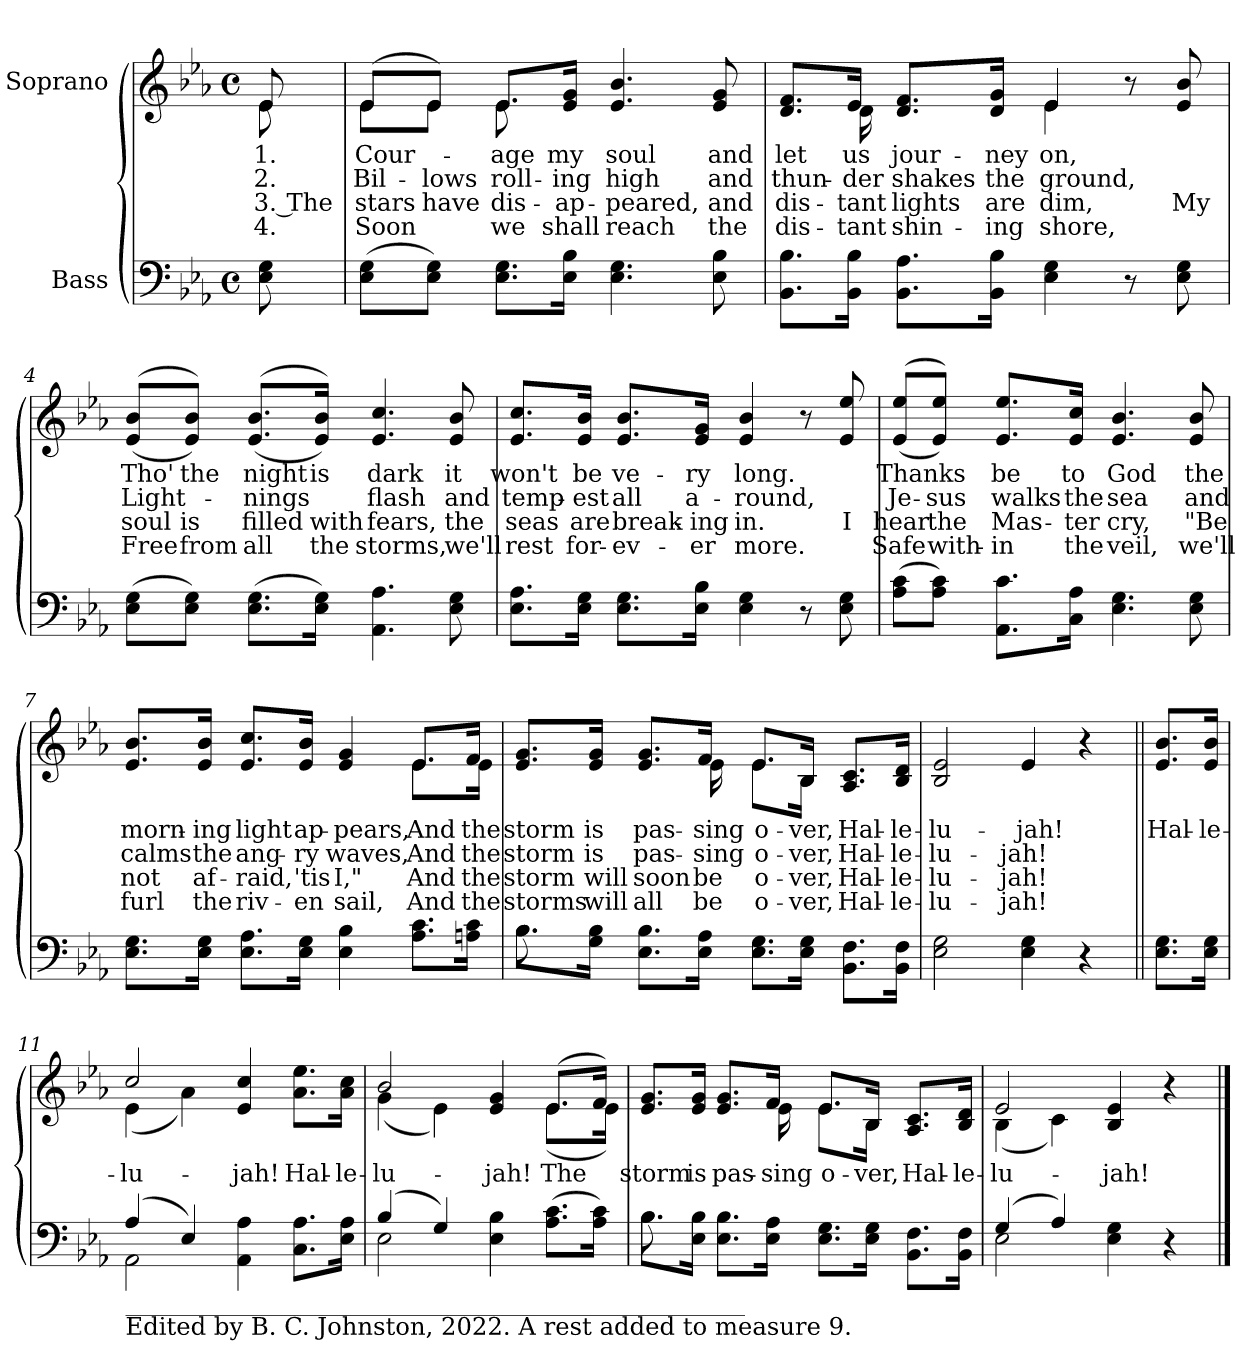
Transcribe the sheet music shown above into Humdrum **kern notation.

**kern	**kern	**text	**text	**text	**text
*part2	*part1	*part1	*part1	*part1	*part1
*staff2	*staff1	*staff1	*staff1	*staff1	*staff1
*I"Bass	*I"Soprano	*	*	*	*
*clefF4	*clefG2	*	*	*	*
*k[b-e-a-]	*k[b-e-a-]	*	*	*	*
*M4/4	*M4/4	*	*	*	*
*met(c)	*met(c)	*	*	*	*
*MM70	*MM70	*	*	*	*
=1	=1	=1	=1	=1	=1
!	!	!LO:LY:b	!LO:LY:b	!LO:LY:b	!LO:LY:b
*	*^	*	*	*	*
8E-\ 8G\	8e-/	8e-\	1.	2.	3. The	4.
=2	=2	=2	=2	=2	=2	=2
!	!	!	!LO:LY:b	!LO:LY:b	!LO:LY:b	!LO:LY:b
(>8E-\ 8G\L	(<8e-/L	8e-\L	Cour-	Bil-	stars	Soon
!	!	!	!	!LO:LY:b	!LO:LY:b	!
8E-\ 8G\J)	8e-/J)	8e-\J	.	-lows	have	.
!	!	!	!LO:LY:b	!LO:LY:b	!LO:LY:b	!LO:LY:b
8.E-\ 8.G\L	8.e-/L	8.e-\	-age	roll-	dis-	we
!	!	!	!LO:LY:b	!LO:LY:b	!LO:LY:b	!LO:LY:b
16E-\ 16B-\Jk	16e-/ 16g/Jk	16ryy	my	-ing	-ap-	shall
!	!	!	!LO:LY:b	!LO:LY:b	!LO:LY:b	!LO:LY:b
4.E-\ 4.G\	4.e-/ 4.b-/	2ryy	soul	high	-peared,	reach
!	!	!	!LO:LY:b	!LO:LY:b	!LO:LY:b	!LO:LY:b
8E-\ 8B-\	8e-/ 8g/	.	and	and	and	the
=3	=3	=3	=3	=3	=3	=3
!	!	!	!LO:LY:b	!LO:LY:b	!LO:LY:b	!LO:LY:b
8.BB-\ 8.B-\L	8.d/ 8.f/L	8.ryy	let	thun-	dis-	dis-
!	!	!	!LO:LY:b	!LO:LY:b	!LO:LY:b	!LO:LY:b
16BB-\ 16B-\Jk	16e-/Jk	16d\	us	-der	-tant	-tant
!	!	!	!LO:LY:b	!LO:LY:b	!LO:LY:b	!LO:LY:b
8.BB-\ 8.A-\L	8.d/ 8.f/L	4ryy	jour-	shakes	lights	shin-
!	!	!	!LO:LY:b	!LO:LY:b	!LO:LY:b	!LO:LY:b
16BB-\ 16B-\Jk	16d/ 16g/Jk	.	-ney	the	are	-ing
!	!	!	!LO:LY:b	!LO:LY:b	!LO:LY:b	!LO:LY:b
4E-\ 4G\	4e-/	4e-\	on,	ground,	dim,	shore,
8r	8r	4ryy	.	.	.	.
!	!	!	!	!	!LO:LY:b	!
8E-\ 8G\	8e-/ 8b-/	.	.	.	My	.
*	*v	*v	*	*	*	*
!!LO:LB:g=z
=4	=4	=4	=4	=4	=4
!	!	!LO:LY:b	!LO:LY:b	!LO:LY:b	!LO:LY:b
(>8E-\ 8G\L	(<(>8e-/ 8b-/L	Tho'	Light-	soul	Free
!	!	!LO:LY:b	!	!LO:LY:b	!LO:LY:b
8E-\ 8G\J)	8e-/ 8b-/J))	the	.	is	from
!	!	!LO:LY:b	!LO:LY:b	!LO:LY:b	!LO:LY:b
(>8.E-\ 8.G\L	(<(>8.e-/ 8.b-/L	night	-nings	filled	all
!	!	!LO:LY:b	!	!LO:LY:b	!LO:LY:b
16E-\ 16G\Jk)	16e-/ 16b-/Jk))	is	.	with	the
!	!	!LO:LY:b	!LO:LY:b	!LO:LY:b	!LO:LY:b
4.AA-\ 4.A-\	4.e-/ 4.cc/	dark	flash	fears,	storms,
!	!	!LO:LY:b	!LO:LY:b	!LO:LY:b	!LO:LY:b
8E-\ 8G\	8e-/ 8b-/	it	and	the	we'll
=5	=5	=5	=5	=5	=5
!	!	!LO:LY:b	!LO:LY:b	!LO:LY:b	!LO:LY:b
8.E-\ 8.A-\L	8.e-/ 8.cc/L	won't	temp-	seas	rest
!	!	!LO:LY:b	!LO:LY:b	!LO:LY:b	!LO:LY:b
16E-\ 16G\Jk	16e-/ 16b-/Jk	be	-est	are	for-
!	!	!LO:LY:b	!LO:LY:b	!LO:LY:b	!LO:LY:b
8.E-\ 8.G\L	8.e-/ 8.b-/L	ve-	all	break-	-ev-
!	!	!LO:LY:b	!LO:LY:b	!LO:LY:b	!LO:LY:b
16E-\ 16B-\Jk	16e-/ 16g/Jk	-ry	a-	-ing	-er
!	!	!LO:LY:b	!LO:LY:b	!LO:LY:b	!LO:LY:b
4E-\ 4G\	4e-/ 4b-/	long.	-round,	in.	more.
8r	8r	.	.	.	.
!	!	!	!	!LO:LY:b	!
8E-\ 8G\	8e-/ 8ee-/	.	.	I	.
=6	=6	=6	=6	=6	=6
!	!	!LO:LY:b	!LO:LY:b	!LO:LY:b	!LO:LY:b
(>8A-\ 8c\L	(<(>8e-/ 8ee-/L	Thanks	Je-	hear	Safe
!	!	!	!LO:LY:b	!LO:LY:b	!LO:LY:b
8A-\ 8c\J)	8e-/ 8ee-/J))	.	-sus	the	with-
!	!	!LO:LY:b	!LO:LY:b	!LO:LY:b	!LO:LY:b
8.AA-\ 8.c\L	8.e-/ 8.ee-/L	be	walks	Mas-	-in
!	!	!LO:LY:b	!LO:LY:b	!LO:LY:b	!LO:LY:b
16C\ 16A-\Jk	16e-/ 16cc/Jk	to	the	-ter	the
!	!	!LO:LY:b	!LO:LY:b	!LO:LY:b	!LO:LY:b
4.E-\ 4.G\	4.e-/ 4.b-/	God	sea	cry,	veil,
!	!	!LO:LY:b	!LO:LY:b	!LO:LY:b	!LO:LY:b
8E-\ 8G\	8e-/ 8b-/	the	and	"Be	we'll
!!LO:LB:g=z
=7	=7	=7	=7	=7	=7
!	!	!LO:LY:b	!LO:LY:b	!LO:LY:b	!LO:LY:b
*	*^	*	*	*	*
8.E-\ 8.G\L	8.e-/ 8.b-/L	2ryy	morn-	calms	not	furl
!	!	!	!LO:LY:b	!LO:LY:b	!LO:LY:b	!LO:LY:b
16E-\ 16G\Jk	16e-/ 16b-/Jk	.	-ing	the	af-	the
!	!	!	!LO:LY:b	!LO:LY:b	!LO:LY:b	!LO:LY:b
8.E-\ 8.A-\L	8.e-/ 8.cc/L	.	light	ang-	-raid,	riv-
!	!	!	!LO:LY:b	!LO:LY:b	!LO:LY:b	!LO:LY:b
16E-\ 16G\Jk	16e-/ 16b-/Jk	.	ap-	-ry	'tis	-en
!	!	!	!LO:LY:b	!LO:LY:b	!LO:LY:b	!LO:LY:b
4E-\ 4B-\	4e-/ 4g/	4ryy	-pears,	waves,	I,"	sail,
!	!	!	!LO:LY:b	!LO:LY:b	!LO:LY:b	!LO:LY:b
8.A-\ 8.c\L	8.e-/L	8.e-\L	And	And	And	And
!	!	!	!LO:LY:b	!LO:LY:b	!LO:LY:b	!LO:LY:b
16An\ 16c\Jk	16f/Jk	16e-\Jk	the	the	the	the
=8	=8	=8	=8	=8	=8	=8
*^	*	*	*	*	*	*
!	!	!	!	!LO:LY:b	!LO:LY:b	!LO:LY:b	!LO:LY:b
8.B-\L	8.B-\	8.e-/ 8.g/L	4ryy	storm	storm	storm	storms
!	!	!	!	!LO:LY:b	!LO:LY:b	!LO:LY:b	!LO:LY:b
16G\ 16B-\Jk	16ryy	16e-/ 16g/Jk	.	is	is	will	will
!	!	!	!	!LO:LY:b	!LO:LY:b	!LO:LY:b	!LO:LY:b
8.E-\ 8.B-\L	4ryy	8.e-/ 8.g/L	8.ryy	pas-	pas-	soon	all
!	!	!	!	!LO:LY:b	!LO:LY:b	!LO:LY:b	!LO:LY:b
16E-\ 16A-\Jk	.	16f/Jk	16e-\	-sing	-sing	be	be
!	!	!	!	!LO:LY:b	!LO:LY:b	!LO:LY:b	!LO:LY:b
8.E-\ 8.G\L	2ryy	8.e-/L	8.e-\L	o-	o-	o-	o-
!	!	!	!	!LO:LY:b	!LO:LY:b	!LO:LY:b	!LO:LY:b
16E-\ 16G\Jk	.	16B-/Jk	16B-\Jk	-ver,	-ver,	-ver,	-ver,
!	!	!	!	!LO:LY:b	!LO:LY:b	!LO:LY:b	!LO:LY:b
8.BB-\ 8.F\L	.	8.A-/ 8.c/L	4ryy	Hal-	Hal-	Hal-	Hal-
!	!	!	!	!LO:LY:b	!LO:LY:b	!LO:LY:b	!LO:LY:b
16BB-\ 16F\Jk	.	16B-/ 16d/Jk	.	-le-	-le-	-le-	-le-
*v	*v	*	*	*	*	*	*
*	*v	*v	*	*	*	*
=9	=9	=9	=9	=9	=9
!	!	!LO:LY:b	!LO:LY:b	!LO:LY:b	!LO:LY:b
2E-\ 2G\	2B-/ 2e-/	-lu-	-lu-	-lu-	-lu-
!	!	!LO:LY:b	!LO:LY:b	!LO:LY:b	!LO:LY:b
4E-\ 4G\	4e-/	-jah!	-jah!	-jah!	-jah!
4r	4r	.	.	.	.
=10||	=10||	=10||	=10||	=10||	=10||
!	!	!LO:LY:b	!	!	!
8.E-\ 8.G\L	8.e-/ 8.b-/L	Hal-	.	.	.
!	!	!LO:LY:b	!	!	!
16E-\ 16G\Jk	16e-/ 16b-/Jk	-le-	.	.	.
!!LO:LB:g=z
=11	=11	=11	=11	=11	=11
*^	*	*	*	*	*
!LO:TX:b:t=___________________________________________________	!	!	!	!	!	!
!LO:TX:b:t=Edited by B. C. Johnston, 2022.  A rest added to measure 9.	!	!	!	!	!	!
!	!	!	!LO:LY:b	!	!	!
*	*	*^	*	*	*	*
(>4A-/	2AA-\	2cc/	(<4e-\	-lu-	.	.	.
4E-/)	.	.	4a-\)	.	.	.	.
!	!	!	!	!LO:LY:b	!	!	!
4AA-\ 4A-\	2ryy	4e-/ 4cc/	2ryy	-jah!	.	.	.
!	!	!	!	!LO:LY:b	!	!	!
8.C\ 8.A-\L	.	8.a-\ 8.ee-\L	.	Hal-	.	.	.
!	!	!	!	!LO:LY:b	!	!	!
16E-\ 16A-\Jk	.	16a-\ 16cc\Jk	.	-le-	.	.	.
=12	=12	=12	=12	=12	=12	=12	=12
!	!	!	!	!LO:LY:b	!	!	!
(>4B-/	2E-\	2b-/	(<4g\	-lu-	.	.	.
4G/)	.	.	4e-\)	.	.	.	.
!	!	!	!	!LO:LY:b	!	!	!
4E-\ 4B-\	2ryy	4e-/ 4g/	4ryy	-jah!	.	.	.
!	!	!	!	!LO:LY:b	!	!	!
(>8.A-\ 8.c\L	.	(>8.e-/L	(<8.e-\L	The	.	.	.
16A-\ 16c\Jk)	.	16f/Jk)	16e-\Jk)	.	.	.	.
=13	=13	=13	=13	=13	=13	=13	=13
!	!	!	!	!LO:LY:b	!	!	!
8.B-\L	8.B-\	8.e-/ 8.g/L	4ryy	storm	.	.	.
!	!	!	!	!LO:LY:b	!	!	!
16E-\ 16B-\Jk	16ryy	16e-/ 16g/Jk	.	is	.	.	.
!	!	!	!	!LO:LY:b	!	!	!
8.E-\ 8.B-\L	4ryy	8.e-/ 8.g/L	8.ryy	pas-	.	.	.
!	!	!	!	!LO:LY:b	!	!	!
16E-\ 16A-\Jk	.	16f/Jk	16e-\	-sing	.	.	.
!	!	!	!	!LO:LY:b	!	!	!
8.E-\ 8.G\L	2ryy	8.e-/L	8.e-\L	o-	.	.	.
!	!	!	!	!LO:LY:b	!	!	!
16E-\ 16G\Jk	.	16B-/Jk	16B-\Jk	-ver,	.	.	.
!	!	!	!	!LO:LY:b	!	!	!
8.BB-\ 8.F\L	.	8.A-/ 8.c/L	4ryy	Hal-	.	.	.
!	!	!	!	!LO:LY:b	!	!	!
16BB-\ 16F\Jk	.	16B-/ 16d/Jk	.	-le-	.	.	.
=14	=14	=14	=14	=14	=14	=14	=14
!	!	!	!	!LO:LY:b	!	!	!
(>4G/	2E-\	2e-/	(<4B-\	-lu-	.	.	.
4A-/)	.	.	4c\)	.	.	.	.
!	!	!	!	!LO:LY:b	!	!	!
4E-\ 4G\	2ryy	4B-/ 4e-/	2ryy	-jah!	.	.	.
4r	.	4r	.	.	.	.	.
*v	*v	*	*	*	*	*	*
*	*v	*v	*	*	*	*
==	==	==	==	==	==
*-	*-	*-	*-	*-	*-
